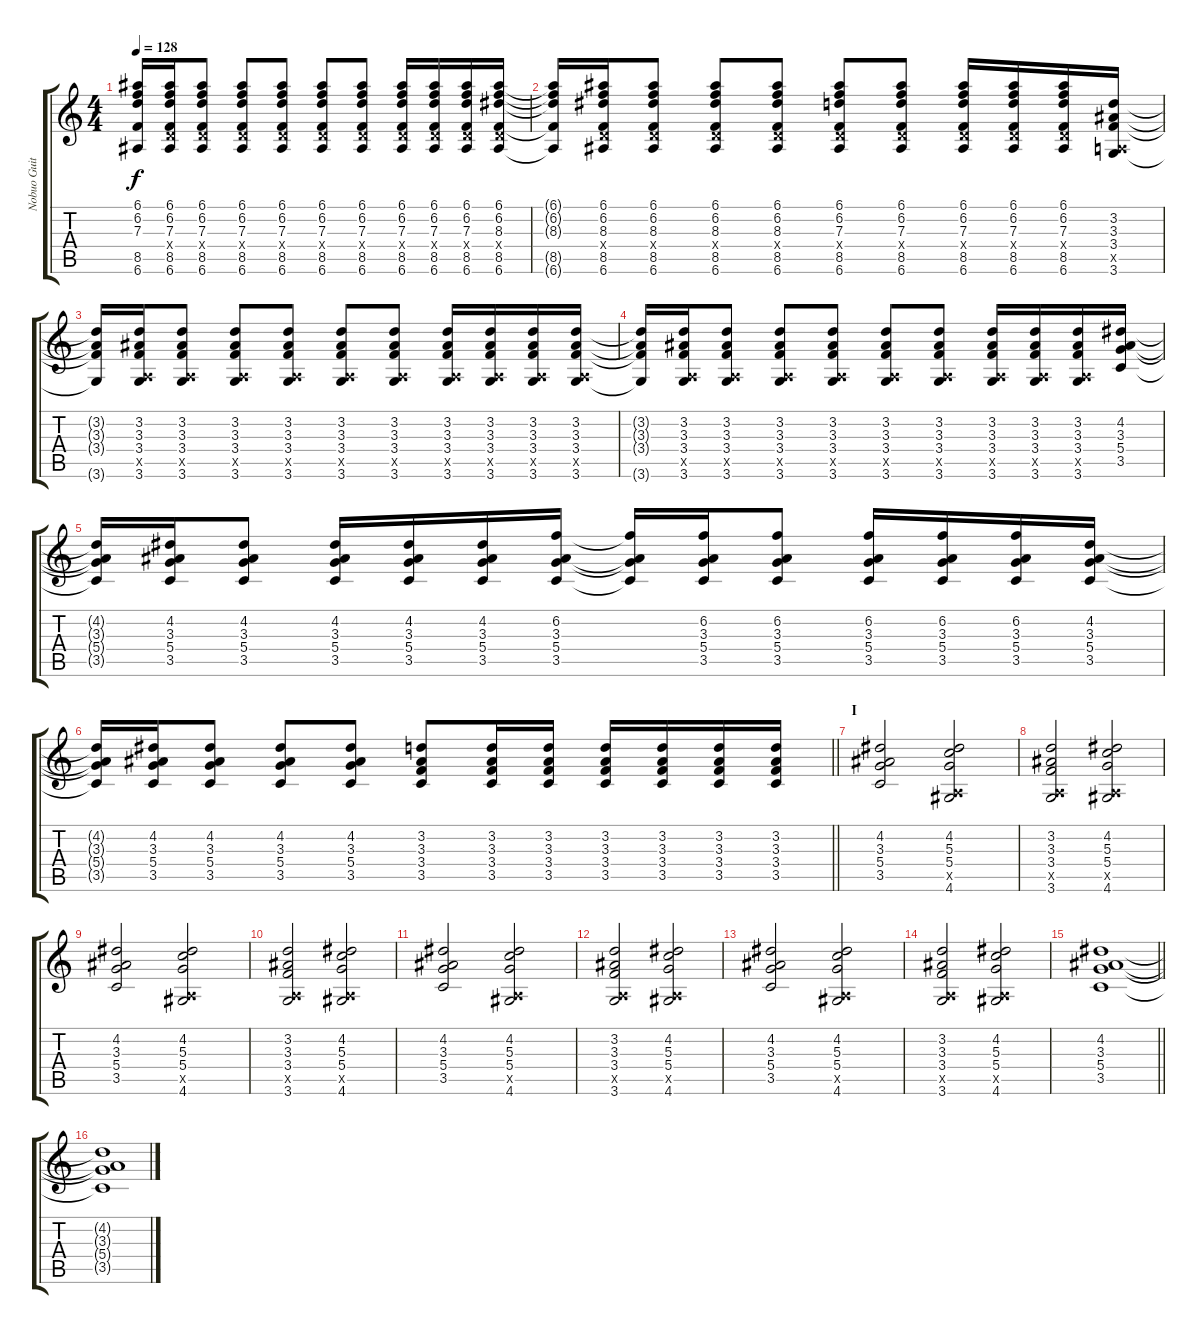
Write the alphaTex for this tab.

\track ("Nobuo Guitar II" "Nobuo Guit") {instrument distortionguitar}
\staff {score tabs}
\tuning (E4 B3 G3 D3 A2 E2) {hide}
\ts (4 4)
\tempo 128
\clef g2
\ks c
(6.1{t} 6.2{t} 7.3{t} 8.5{t} 6.6{t}).16{dy f} (6.1 6.2 7.3 0.4{x} 8.5 6.6).16 (6.1 6.2 7.3 0.4{x} 8.5 6.6).8 (6.1 6.2 7.3 0.4{x} 8.5 6.6).8 (6.1 6.2 7.3 0.4{x} 8.5 6.6).8 (6.1 6.2 7.3 0.4{x} 8.5 6.6).8 (6.1 6.2 7.3 0.4{x} 8.5 6.6).8 (6.1 6.2 7.3 0.4{x} 8.5 6.6).16 (6.1 6.2 7.3 0.4{x} 8.5 6.6).16 (6.1 6.2 7.3 0.4{x} 8.5 6.6).16 (6.1 6.2 8.3 0.4{x} 8.5 6.6).16 |
(6.1{t} 6.2{t} 8.3{t} 8.5{t} 6.6{t}).16 (6.1 6.2 8.3 0.4{x} 8.5 6.6).16 (6.1 6.2 8.3 0.4{x} 8.5 6.6).8 (6.1 6.2 8.3 0.4{x} 8.5 6.6).8 (6.1 6.2 8.3 0.4{x} 8.5 6.6).8 (6.1 6.2 7.3 0.4{x} 8.5 6.6).8 (6.1 6.2 7.3 0.4{x} 8.5 6.6).8 (6.1 6.2 7.3 0.4{x} 8.5 6.6).16 (6.1 6.2 7.3 0.4{x} 8.5 6.6).16 (6.1 6.2 7.3 0.4{x} 8.5 6.6).16 (3.2 3.3 3.4 0.5{x} 3.6).16 |
(3.2{t} 3.3{t} 3.4{t} 3.6{t}).16 (3.2 3.3 3.4 0.5{x} 3.6).16 (3.2 3.3 3.4 0.5{x} 3.6).8 (3.2 3.3 3.4 0.5{x} 3.6).8 (3.2 3.3 3.4 0.5{x} 3.6).8 (3.2 3.3 3.4 0.5{x} 3.6).8 (3.2 3.3 3.4 0.5{x} 3.6).8 (3.2 3.3 3.4 0.5{x} 3.6).16 (3.2 3.3 3.4 0.5{x} 3.6).16 (3.2 3.3 3.4 0.5{x} 3.6).16 (3.2 3.3 3.4 0.5{x} 3.6).16 |
(3.2{t} 3.3{t} 3.4{t} 3.6{t}).16 (3.2 3.3 3.4 0.5{x} 3.6).16 (3.2 3.3 3.4 0.5{x} 3.6).8 (3.2 3.3 3.4 0.5{x} 3.6).8 (3.2 3.3 3.4 0.5{x} 3.6).8 (3.2 3.3 3.4 0.5{x} 3.6).8 (3.2 3.3 3.4 0.5{x} 3.6).8 (3.2 3.3 3.4 0.5{x} 3.6).16 (3.2 3.3 3.4 0.5{x} 3.6).16 (3.2 3.3 3.4 0.5{x} 3.6).16 (4.2 3.3 5.4 3.5).16 |
(4.2{t} 3.3{t} 5.4{t} 3.5{t}).16 (4.2 3.3 5.4 3.5).16 (4.2 3.3 5.4 3.5).8 (4.2 3.3 5.4 3.5).16 (4.2 3.3 5.4 3.5).16 (4.2 3.3 5.4 3.5).16 (6.2 3.3 5.4 3.5).16 (6.2{t} 3.3{t} 5.4{t} 3.5{t}).16 (6.2 3.3 5.4 3.5).16 (6.2 3.3 5.4 3.5).8 (6.2 3.3 5.4 3.5).16 (6.2 3.3 5.4 3.5).16 (6.2 3.3 5.4 3.5).16 (4.2 3.3 5.4 3.5).16 |
\barLineRight lightlight
(4.2{t} 3.3{t} 5.4{t} 3.5{t}).16 (4.2 3.3 5.4 3.5).16 (4.2 3.3 5.4 3.5).8 (4.2 3.3 5.4 3.5).8 (4.2 3.3 5.4 3.5).8 (3.2 3.3 3.4 3.5).8 (3.2 3.3 3.4 3.5).16 (3.2 3.3 3.4 3.5).16 (3.2 3.3 3.4 3.5).16 (3.2 3.3 3.4 3.5).16 (3.2 3.3 3.4 3.5).16 (3.2 3.3 3.4 3.5).16 |
\section ("" "I")
(4.2 3.3 5.4 3.5).2 (4.2 5.3 5.4 0.5{x} 4.6).2 |
(3.2 3.3 3.4 0.5{x} 3.6).2 (4.2 5.3 5.4 0.5{x} 4.6).2 |
(4.2 3.3 5.4 3.5).2 (4.2 5.3 5.4 0.5{x} 4.6).2 |
(3.2 3.3 3.4 0.5{x} 3.6).2 (4.2 5.3 5.4 0.5{x} 4.6).2 |
(4.2 3.3 5.4 3.5).2 (4.2 5.3 5.4 0.5{x} 4.6).2 |
(3.2 3.3 3.4 0.5{x} 3.6).2 (4.2 5.3 5.4 0.5{x} 4.6).2 |
(4.2 3.3 5.4 3.5).2 (4.2 5.3 5.4 0.5{x} 4.6).2 |
(3.2 3.3 3.4 0.5{x} 3.6).2 (4.2 5.3 5.4 0.5{x} 4.6).2 |
\barLineRight lightlight
(4.2 3.3 5.4 3.5).1 |
(4.2{t} 3.3{t} 5.4{t} 3.5{t}).1
